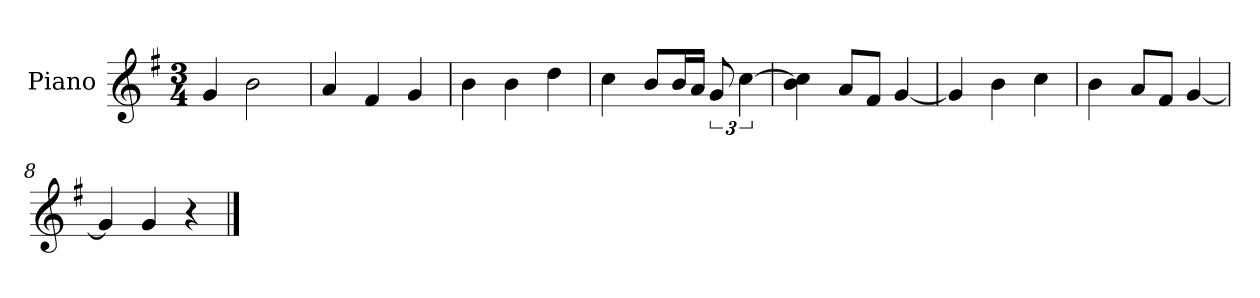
**kern
*part1
*staff1
*I"Piano
*I'P-no
*clefG2
*k[f#]
*M3/4
*MM175
=1
4g/
2b\
=2
4a/
4f#/
4g/
=3
4b\
4b\
4dd\
=4
4cc\
8b/L
16b/L
16a/JJ
12g/
[6cc\
=5
4b\ 4cc\]
8a/L
8f#/J
[4g/
=6
4g/]
4b\
4cc\
=7
4b\
8a/L
8f#/J
[4g/
=8
4g/]
4g/
4r
==
*-
